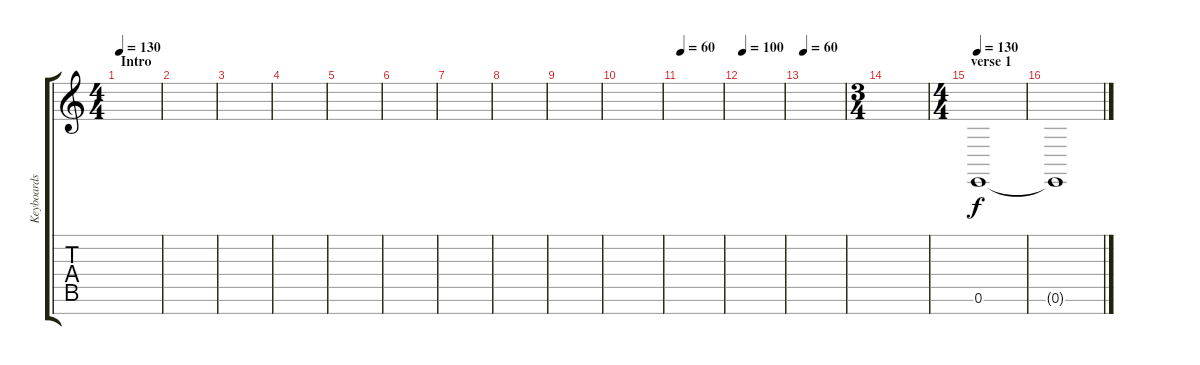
\track ("Keyboards" "Keyboards") {instrument synthstrings2}
\staff {score tabs}
\tuning (E4 B3 G3 D3 A2 E2 B1) {hide}
\ts (4 4)
\section ("" "Intro")
\tempo 130
\clef g2
\ks c
|
|
|
|
|
|
|
|
|
|
\tempo 60
|
\tempo 100
|
\tempo 60
|
\ts (3 4)
|
\ts (4 4)
\section ("" "verse 1")
\tempo 116
\tempo 130
0.6.1 |
0.6{t}.1
